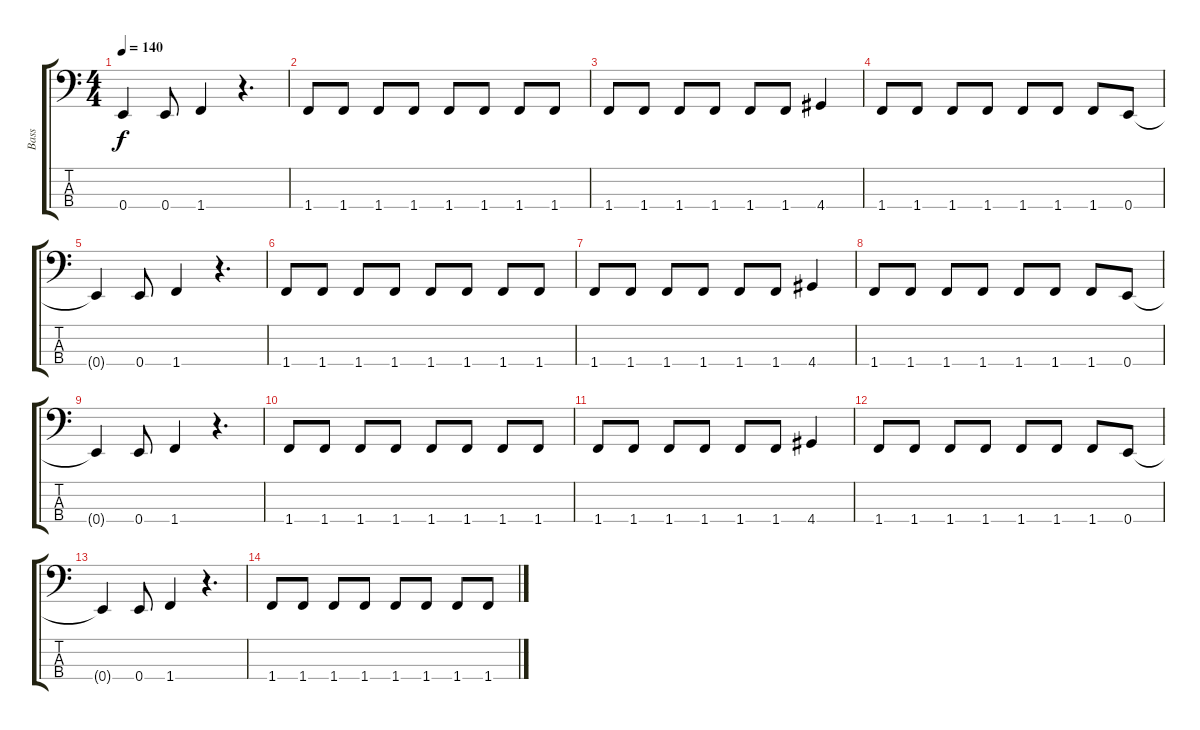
\track ("Bass" "Bass") {instrument electricbassfinger}
\staff {score tabs}
\tuning (G2 D2 A1 E1) {hide}
\ts (4 4)
\tempo 140
\clef f4
\ks c
0.4{t}.4{dy f} 0.4.8 1.4.4 r.4{d} |
1.4.8 1.4.8 1.4.8 1.4.8 1.4.8 1.4.8 1.4.8 1.4.8 |
1.4.8 1.4.8 1.4.8 1.4.8 1.4.8 1.4.8 4.4.4 |
1.4.8 1.4.8 1.4.8 1.4.8 1.4.8 1.4.8 1.4.8 0.4.8 |
0.4{t}.4 0.4.8 1.4.4 r.4{d} |
1.4.8 1.4.8 1.4.8 1.4.8 1.4.8 1.4.8 1.4.8 1.4.8 |
1.4.8 1.4.8 1.4.8 1.4.8 1.4.8 1.4.8 4.4.4 |
1.4.8 1.4.8 1.4.8 1.4.8 1.4.8 1.4.8 1.4.8 0.4.8 |
0.4{t}.4 0.4.8 1.4.4 r.4{d} |
1.4.8 1.4.8 1.4.8 1.4.8 1.4.8 1.4.8 1.4.8 1.4.8 |
1.4.8 1.4.8 1.4.8 1.4.8 1.4.8 1.4.8 4.4.4 |
1.4.8 1.4.8 1.4.8 1.4.8 1.4.8 1.4.8 1.4.8 0.4.8 |
0.4{t}.4 0.4.8 1.4.4 r.4{d} |
1.4.8 1.4.8 1.4.8 1.4.8 1.4.8 1.4.8 1.4.8 1.4.8
